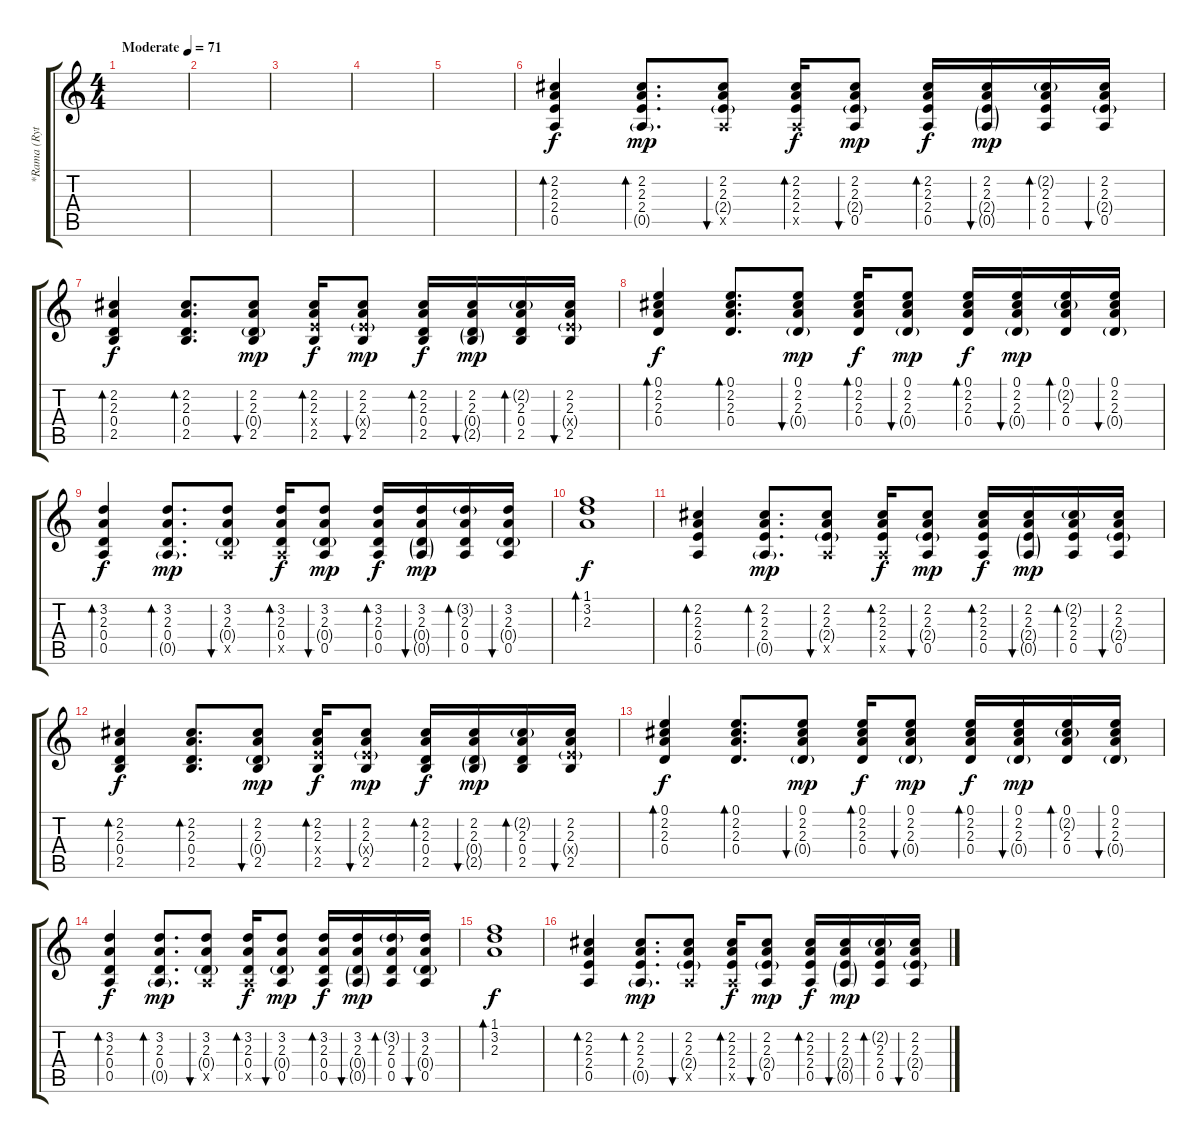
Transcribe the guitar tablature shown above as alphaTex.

\track ("*Rama (Rythm Guitar)" "*Rama (Ryt") {instrument electricguitarclean}
\staff {score tabs}
\tuning (E4 B3 G3 D3 A2 E2) {hide}
\ts (4 4)
\tempo (71 "Moderate")
\clef g2
\ks c
|
|
|
|
|
(2.2 2.3 2.4 0.5).4{bd 60} (2.2 2.3 2.4 0.5{g}).8{d bd 60 dy mp} (2.2 2.3 2.4{g} 0.5{x}).8{bu 60} (2.2 2.3 2.4 0.5{x}).16{bd 60 dy f} (2.2 2.3 2.4{g} 0.5).8{bu 60 dy mp} (2.2 2.3 2.4 0.5).16{bd 60 dy f} (2.2 2.3 2.4{g} 0.5{g}).16{bu 60 dy mp} (2.2{g} 2.3 2.4 0.5).16{bd 60} (2.2 2.3 2.4{g} 0.5).16{bu 60} |
(2.2 2.3 0.4 2.5).4{bd 60 dy f} (2.2 2.3 0.4 2.5).8{d bd 60} (2.2 2.3 0.4{g} 2.5).8{bu 60 dy mp} (2.2 2.3 2.4{x} 2.5).16{bd 60 dy f} (2.2 2.3 2.4{g x} 2.5).8{bu 60 dy mp} (2.2 2.3 0.4 2.5).16{bd 60 dy f} (2.2 2.3 0.4{g} 2.5{g}).16{bu 60 dy mp} (2.2{g} 2.3 0.4 2.5).16{bd 60} (2.2 2.3 2.4{g x} 2.5).16{bu 60} |
(0.1 2.2 2.3 0.4).4{bd 60 dy f} (0.1 2.2 2.3 0.4).8{d bd 60} (0.1 2.2 2.3 0.4{g}).8{bu 60 dy mp} (0.1 2.2 2.3 0.4).16{bd 60 dy f} (0.1 2.2 2.3 0.4{g}).8{bu 60 dy mp} (0.1 2.2 2.3 0.4).16{bd 60 dy f} (0.1 2.2 2.3 0.4{g}).16{bu 60 dy mp} (0.1 2.2{g} 2.3 0.4).16{bd 60} (0.1 2.2 2.3 0.4{g}).16{bu 60} |
(3.2 2.3 0.4 0.5).4{bd 60 dy f} (3.2 2.3 0.4 0.5{g}).8{d bd 60 dy mp} (3.2 2.3 0.4{g} 0.5{x}).8{bu 60} (3.2 2.3 0.4 0.5{x}).16{bd 60 dy f} (3.2 2.3 0.4{g} 0.5).8{bu 60 dy mp} (3.2 2.3 0.4 0.5).16{bd 60 dy f} (3.2 2.3 0.4{g} 0.5{g}).16{bu 60 dy mp} (3.2{g} 2.3 0.4 0.5).16{bd 60} (3.2 2.3 0.4{g} 0.5).16{bu 60} |
(1.1 3.2 2.3).1{bd 120 dy f} |
(2.2 2.3 2.4 0.5).4{bd 60} (2.2 2.3 2.4 0.5{g}).8{d bd 60 dy mp} (2.2 2.3 2.4{g} 0.5{x}).8{bu 60} (2.2 2.3 2.4 0.5{x}).16{bd 60 dy f} (2.2 2.3 2.4{g} 0.5).8{bu 60 dy mp} (2.2 2.3 2.4 0.5).16{bd 60 dy f} (2.2 2.3 2.4{g} 0.5{g}).16{bu 60 dy mp} (2.2{g} 2.3 2.4 0.5).16{bd 60} (2.2 2.3 2.4{g} 0.5).16{bu 60} |
(2.2 2.3 0.4 2.5).4{bd 60 dy f} (2.2 2.3 0.4 2.5).8{d bd 60} (2.2 2.3 0.4{g} 2.5).8{bu 60 dy mp} (2.2 2.3 2.4{x} 2.5).16{bd 60 dy f} (2.2 2.3 2.4{g x} 2.5).8{bu 60 dy mp} (2.2 2.3 0.4 2.5).16{bd 60 dy f} (2.2 2.3 0.4{g} 2.5{g}).16{bu 60 dy mp} (2.2{g} 2.3 0.4 2.5).16{bd 60} (2.2 2.3 2.4{g x} 2.5).16{bu 60} |
(0.1 2.2 2.3 0.4).4{bd 60 dy f} (0.1 2.2 2.3 0.4).8{d bd 60} (0.1 2.2 2.3 0.4{g}).8{bu 60 dy mp} (0.1 2.2 2.3 0.4).16{bd 60 dy f} (0.1 2.2 2.3 0.4{g}).8{bu 60 dy mp} (0.1 2.2 2.3 0.4).16{bd 60 dy f} (0.1 2.2 2.3 0.4{g}).16{bu 60 dy mp} (0.1 2.2{g} 2.3 0.4).16{bd 60} (0.1 2.2 2.3 0.4{g}).16{bu 60} |
(3.2 2.3 0.4 0.5).4{bd 60 dy f} (3.2 2.3 0.4 0.5{g}).8{d bd 60 dy mp} (3.2 2.3 0.4{g} 0.5{x}).8{bu 60} (3.2 2.3 0.4 0.5{x}).16{bd 60 dy f} (3.2 2.3 0.4{g} 0.5).8{bu 60 dy mp} (3.2 2.3 0.4 0.5).16{bd 60 dy f} (3.2 2.3 0.4{g} 0.5{g}).16{bu 60 dy mp} (3.2{g} 2.3 0.4 0.5).16{bd 60} (3.2 2.3 0.4{g} 0.5).16{bu 60} |
(1.1 3.2 2.3).1{bd 120 dy f} |
(2.2 2.3 2.4 0.5).4{bd 60} (2.2 2.3 2.4 0.5{g}).8{d bd 60 dy mp} (2.2 2.3 2.4{g} 0.5{x}).8{bu 60} (2.2 2.3 2.4 0.5{x}).16{bd 60 dy f} (2.2 2.3 2.4{g} 0.5).8{bu 60 dy mp} (2.2 2.3 2.4 0.5).16{bd 60 dy f} (2.2 2.3 2.4{g} 0.5{g}).16{bu 60 dy mp} (2.2{g} 2.3 2.4 0.5).16{bd 60} (2.2 2.3 2.4{g} 0.5).16{bu 60}
